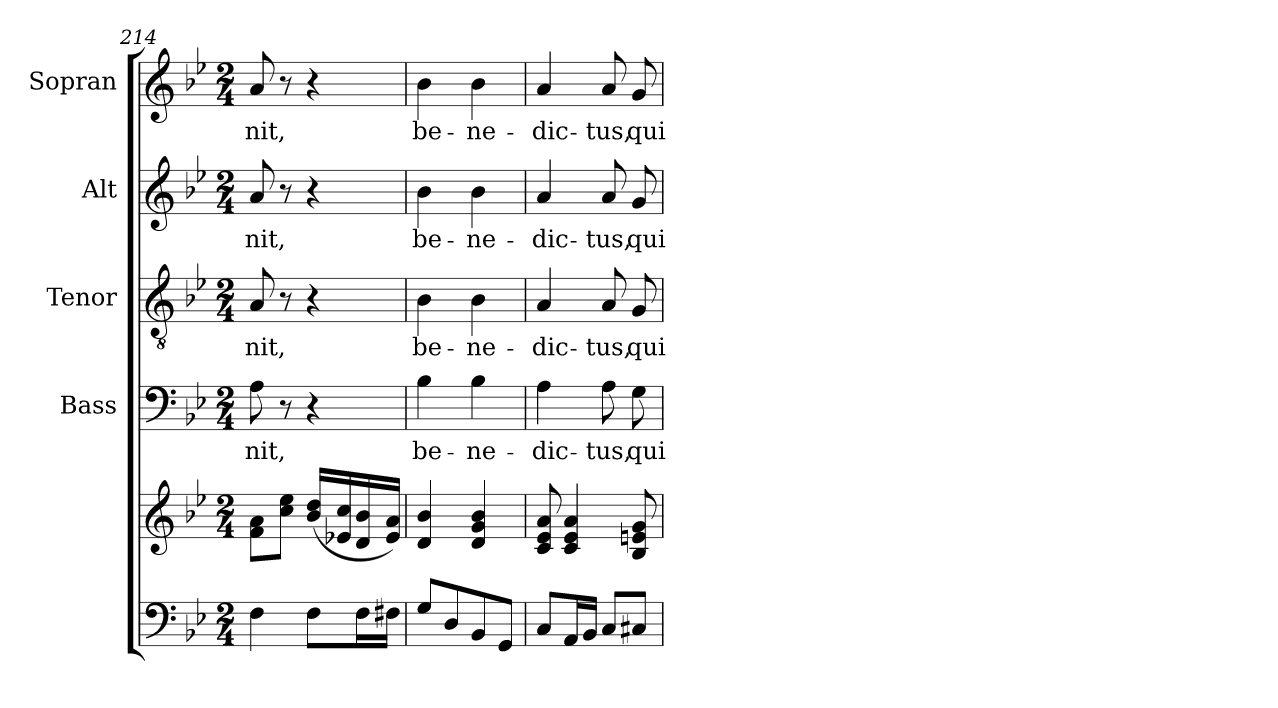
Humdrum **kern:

**kern	**kern	**kern	**text	**kern	**text	**kern	**text	**kern	**text
*part5	*part5	*part4	*part4	*part3	*part3	*part2	*part2	*part1	*part1
*staff6	*staff5	*staff4	*staff4	*staff3	*staff3	*staff2	*staff2	*staff1	*staff1
*	*	*I"Bass	*	*I"Tenor	*	*I"Alt	*	*I"Sopran	*
*	*	*I'B.	*	*I'T.	*	*I'A.	*	*I'S.	*
*clefF4	*clefG2	*clefF4	*	*clefGv2	*	*clefG2	*	*clefG2	*
*k[b-e-]	*k[b-e-]	*k[b-e-]	*	*k[b-e-]	*	*k[b-e-]	*	*k[b-e-]	*
*B-:	*B-:	*B-:	*	*B-:	*	*B-:	*	*B-:	*
*M2/4	*M2/4	*M2/4	*	*M2/4	*	*M2/4	*	*M2/4	*
=214	=214	=214	=214	=214	=214	=214	=214	=214	=214
!	!	!	!LO:LY:b	!	!LO:LY:b	!	!LO:LY:b	!	!LO:LY:b
4F\	8f\ 8a\L	8A\	-nit,	8A/	-nit,	8a/	-nit,	8a/	-nit,
.	8cc\ 8ee-\J	8r	.	8r	.	8r	.	8r	.
8F\L	(<16b-/ 16dd/LL	4r	.	4r	.	4r	.	4r	.
.	16e-X/ 16cc/	.	.	.	.	.	.	.	.
16F\L	16d/ 16b-/	.	.	.	.	.	.	.	.
16F#X\JJ	16e-/ 16a/JJ)	.	.	.	.	.	.	.	.
=215	=215	=215	=215	=215	=215	=215	=215	=215	=215
!	!	!	!LO:LY:b	!	!LO:LY:b	!	!LO:LY:b	!	!LO:LY:b
8G/L	4d/ 4b-/	4B-\	be-	4B-\	be-	4b-\	be-	4b-\	be-
8D/	.	.	.	.	.	.	.	.	.
!	!	!	!LO:LY:b	!	!LO:LY:b	!	!LO:LY:b	!	!LO:LY:b
8BB-/	4d/ 4g/ 4b-/	4B-\	-ne-	4B-\	-ne-	4b-\	-ne-	4b-\	-ne-
8GG/J	.	.	.	.	.	.	.	.	.
=216	=216	=216	=216	=216	=216	=216	=216	=216	=216
!	!	!	!LO:LY:b	!	!LO:LY:b	!	!LO:LY:b	!	!LO:LY:b
8C/L	8c/ 8e-/ 8a/	4A\	-dic-	4A/	-dic-	4a/	-dic-	4a/	-dic-
16AA/L	4c/ 4e-/ 4a/	.	.	.	.	.	.	.	.
16BB-/JJ	.	.	.	.	.	.	.	.	.
!	!	!	!LO:LY:b	!	!LO:LY:b	!	!LO:LY:b	!	!LO:LY:b
8C/L	.	8A\	-tus,	8A/	-tus,	8a/	-tus,	8a/	-tus,
!	!	!	!LO:LY:b	!	!LO:LY:b	!	!LO:LY:b	!	!LO:LY:b
8C#X/J	8B-/ 8en/ 8g/	8G\	qui	8G/	qui	8g/	qui	8g/	qui
=	=	=	=	=	=	=	=	=	=
*-	*-	*-	*-	*-	*-	*-	*-	*-	*-
